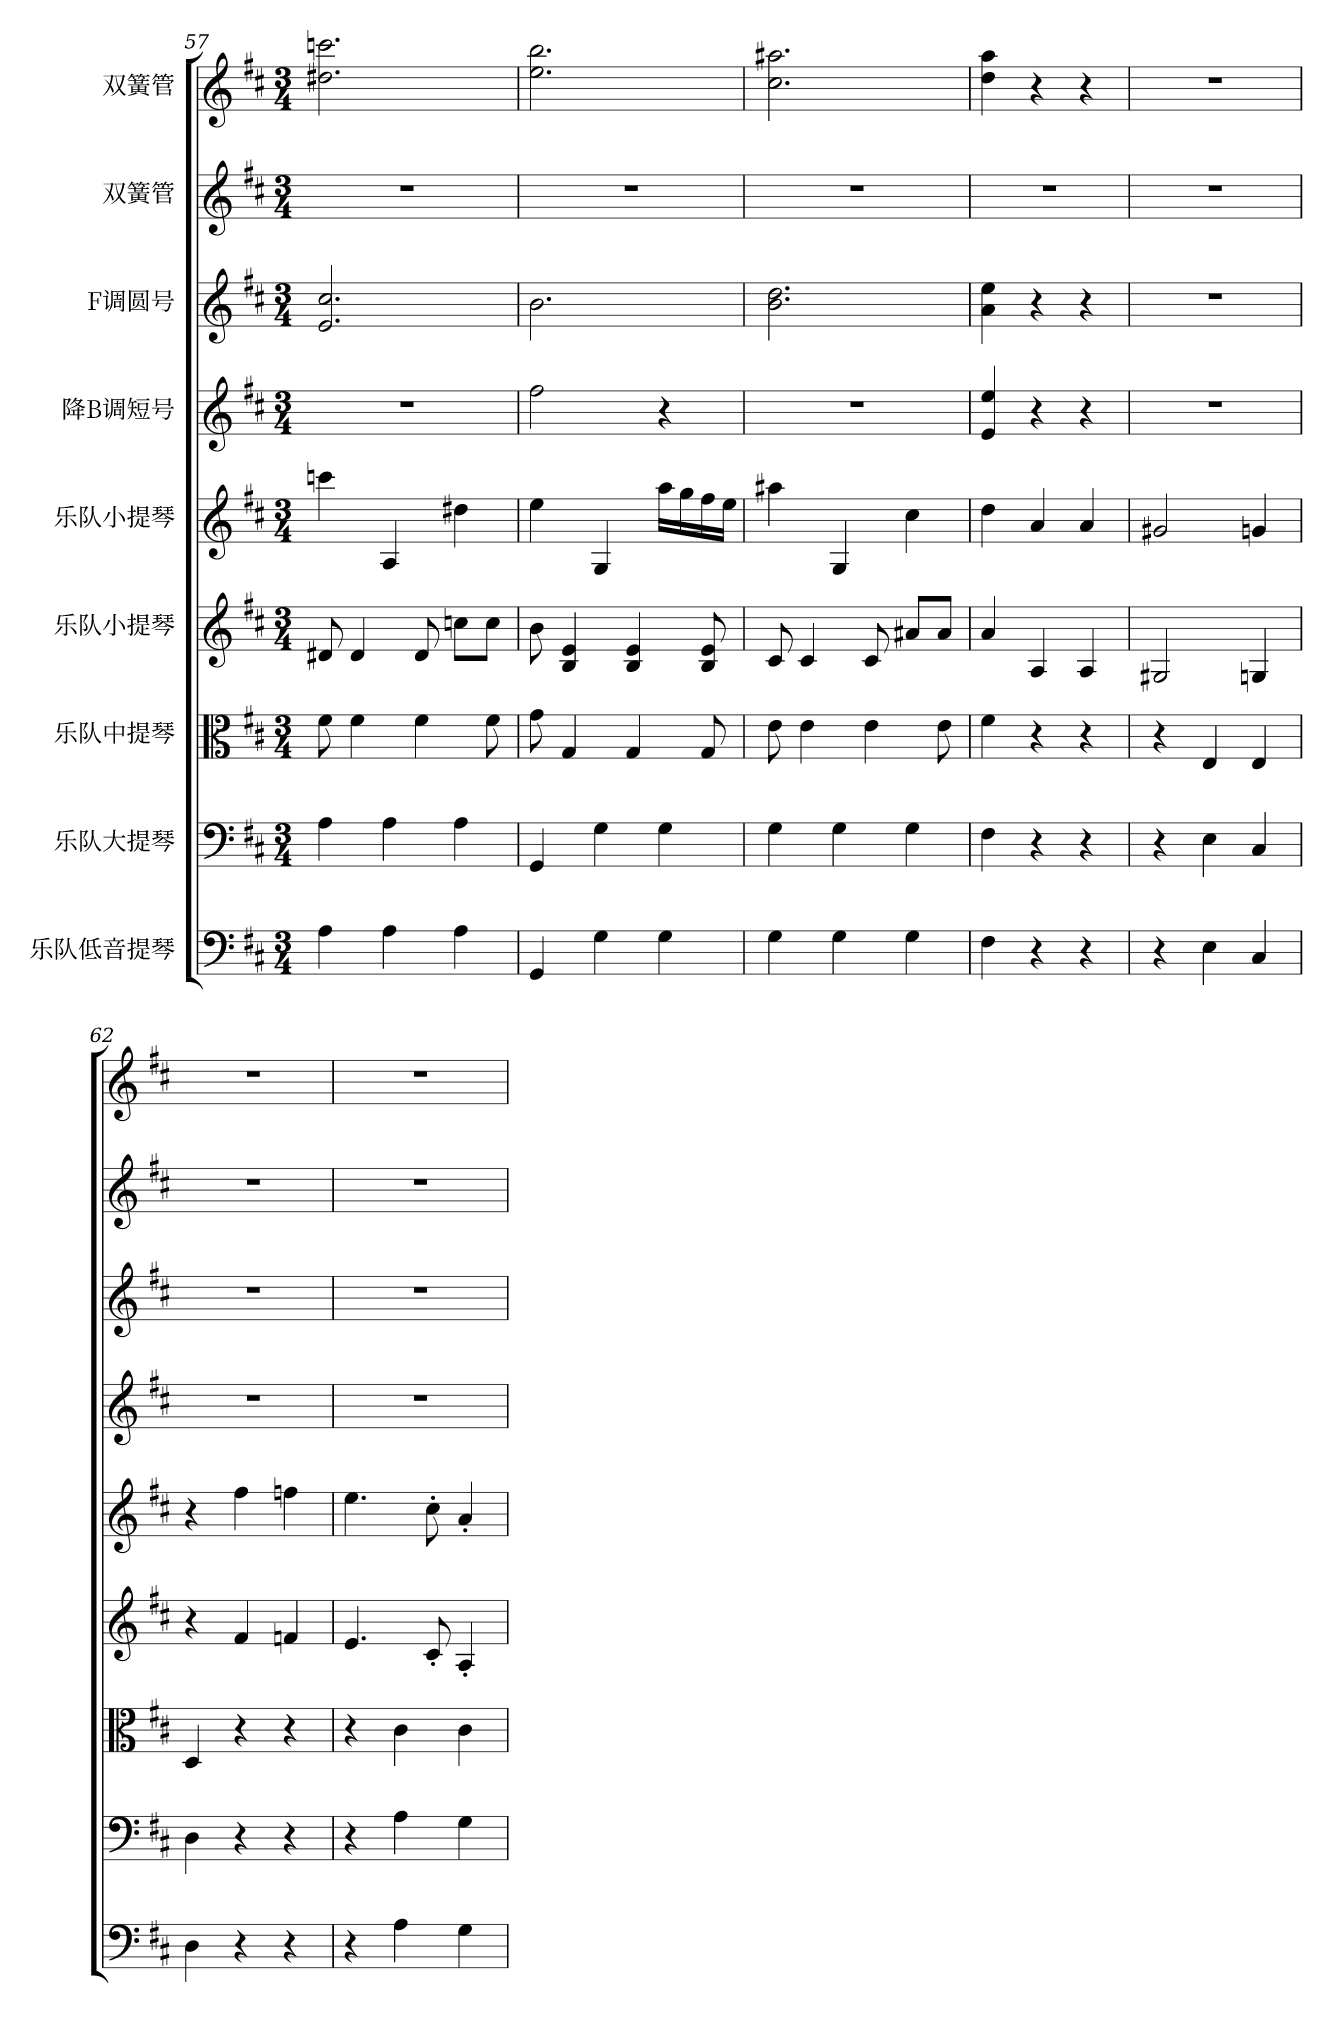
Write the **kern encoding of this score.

**kern	**kern	**kern	**kern	**kern	**kern	**kern	**kern	**kern
*part9	*part8	*part7	*part6	*part5	*part4	*part3	*part2	*part1
*staff9	*staff8	*staff7	*staff6	*staff5	*staff4	*staff3	*staff2	*staff1
*I"乐队低音提琴	*I"乐队大提琴	*I"乐队中提琴	*I"乐队小提琴	*I"乐队小提琴	*I"降B调短号	*I"F调圆号	*I"双簧管	*I"双簧管
*clefF4	*clefF4	*clefC3	*clefG2	*clefG2	*clefG2	*clefG2	*clefG2	*clefG2
*ITrd7c12	*	*	*	*	*ITrd1c2	*ITrd4c7	*	*
*k[f#c#]	*k[f#c#]	*k[f#c#]	*k[f#c#]	*k[f#c#]	*k[]	*k[f#]	*k[f#c#]	*k[f#c#]
*M3/4	*M3/4	*M3/4	*M3/4	*M3/4	*M3/4	*M3/4	*M3/4	*M3/4
=57	=57	=57	=57	=57	=57	=57	=57	=57
4AA\	4A\	8f#\	8d#X/	4cccn\	2.r	2.A/ 2.f#/	2.r	2.dd#X\ 2.cccn\
.	.	4f#\	4d#/	.	.	.	.	.
4AA\	4A\	.	.	4A/	.	.	.	.
.	.	4f#\	8d#/	.	.	.	.	.
4AA\	4A\	.	8ccn\L	4dd#X\	.	.	.	.
.	.	8f#\	8cc\J	.	.	.	.	.
=58	=58	=58	=58	=58	=58	=58	=58	=58
4GGG/	4GG/	8g\	8b\	4ee\	2ee\	2.e\	2.r	2.ee\ 2.bb\
.	.	4G/	4B/ 4e/	.	.	.	.	.
4GG\	4G\	.	.	4G/	.	.	.	.
.	.	4G/	4B/ 4e/	.	.	.	.	.
4GG\	4G\	.	.	16aa\LL	4r	.	.	.
.	.	.	.	16gg\	.	.	.	.
.	.	8G/	8B/ 8e/	16ff#\	.	.	.	.
.	.	.	.	16ee\JJ	.	.	.	.
!!LO:PB:g=z
=59	=59	=59	=59	=59	=59	=59	=59	=59
4GG\	4G\	8e\	8c#/	4aa#X\	2.r	2.e\ 2.g\	2.r	2.cc#\ 2.aa#X\
.	.	4e\	4c#/	.	.	.	.	.
4GG\	4G\	.	.	4G/	.	.	.	.
.	.	4e\	8c#/	.	.	.	.	.
4GG\	4G\	.	8a#X/L	4cc#\	.	.	.	.
.	.	8e\	8a#/J	.	.	.	.	.
=60	=60	=60	=60	=60	=60	=60	=60	=60
*	*	*	*	*	*	*	*	*MM116
4FF#\	4F#\	4f#\	4a/	4dd\	4d/ 4dd/	4d\ 4a\	2.r	4dd\ 4aa\
4r	4r	4r	4A/	4a/	4r	4r	.	4r
4r	4r	4r	4A/	4a/	4r	4r	.	4r
=61	=61	=61	=61	=61	=61	=61	=61	=61
4r	4r	4r	2G#X/	2g#X/	2.r	2.r	2.r	2.r
4EE\	4E\	4E/	.	.	.	.	.	.
4CC#/	4C#/	4E/	4Gn/	4gn/	.	.	.	.
=62	=62	=62	=62	=62	=62	=62	=62	=62
4DD\	4D\	4D/	4r	4r	2.r	2.r	2.r	2.r
4r	4r	4r	4f#/	4ff#\	.	.	.	.
4r	4r	4r	4fn/	4ffn\	.	.	.	.
=63	=63	=63	=63	=63	=63	=63	=63	=63
4r	4r	4r	4.e/	4.ee\	2.r	2.r	2.r	2.r
4AA\	4A\	4c#\	.	.	.	.	.	.
.	.	.	8c#'/	8cc#'\	.	.	.	.
4GG\	4G\	4c#\	4A'/	4a'/	.	.	.	.
=	=	=	=	=	=	=	=	=
*-	*-	*-	*-	*-	*-	*-	*-	*-
